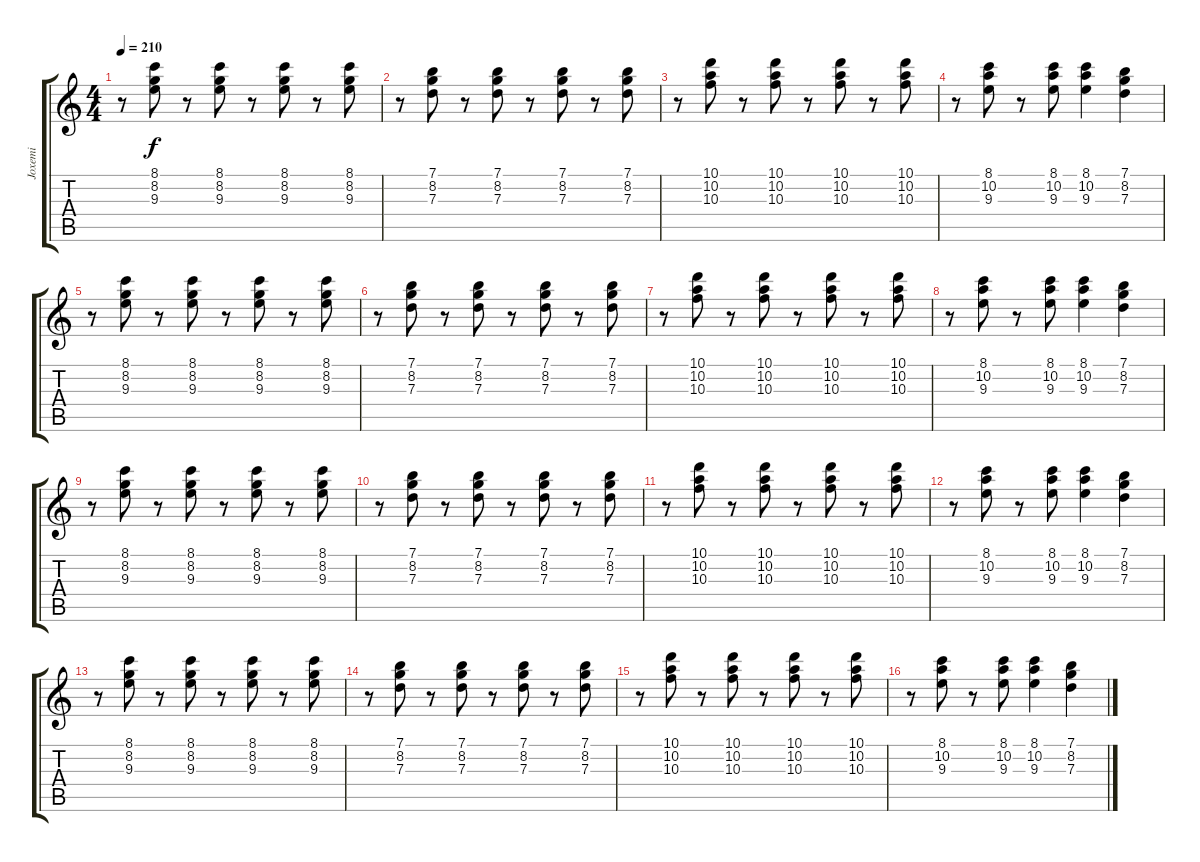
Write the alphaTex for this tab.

\track ("Joxemi" "Joxemi") {instrument electricguitarjazz}
\staff {score tabs}
\tuning (E4 B3 G3 D3 A2 E2) {hide}
\ts (4 4)
\tempo 210
\clef g2
\ks c
r.8{dy f volume 7 instrument electricguitarjazz} (8.1 8.2 9.3).8 r.8 (8.1 8.2 9.3).8 r.8 (8.1 8.2 9.3).8 r.8 (8.1 8.2 9.3).8 |
r.8 (7.1 8.2 7.3).8 r.8 (7.1 8.2 7.3).8 r.8 (7.1 8.2 7.3).8 r.8 (7.1 8.2 7.3).8 |
r.8 (10.1 10.2 10.3).8 r.8 (10.1 10.2 10.3).8 r.8 (10.1 10.2 10.3).8 r.8 (10.1 10.2 10.3).8 |
r.8 (8.1 10.2 9.3).8 r.8 (8.1 10.2 9.3).8 (8.1 10.2 9.3).4 (7.1 8.2 7.3).4 |
r.8{volume 7 instrument electricguitarjazz} (8.1 8.2 9.3).8 r.8 (8.1 8.2 9.3).8 r.8 (8.1 8.2 9.3).8 r.8 (8.1 8.2 9.3).8 |
r.8 (7.1 8.2 7.3).8 r.8 (7.1 8.2 7.3).8 r.8 (7.1 8.2 7.3).8 r.8 (7.1 8.2 7.3).8 |
r.8 (10.1 10.2 10.3).8 r.8 (10.1 10.2 10.3).8 r.8 (10.1 10.2 10.3).8 r.8 (10.1 10.2 10.3).8 |
r.8 (8.1 10.2 9.3).8 r.8 (8.1 10.2 9.3).8 (8.1 10.2 9.3).4 (7.1 8.2 7.3).4 |
r.8{volume 7 instrument electricguitarjazz} (8.1 8.2 9.3).8 r.8 (8.1 8.2 9.3).8 r.8 (8.1 8.2 9.3).8 r.8 (8.1 8.2 9.3).8 |
r.8 (7.1 8.2 7.3).8 r.8 (7.1 8.2 7.3).8 r.8 (7.1 8.2 7.3).8 r.8 (7.1 8.2 7.3).8 |
r.8 (10.1 10.2 10.3).8 r.8 (10.1 10.2 10.3).8 r.8 (10.1 10.2 10.3).8 r.8 (10.1 10.2 10.3).8 |
r.8 (8.1 10.2 9.3).8 r.8 (8.1 10.2 9.3).8 (8.1 10.2 9.3).4 (7.1 8.2 7.3).4 |
r.8{volume 7 instrument electricguitarjazz} (8.1 8.2 9.3).8 r.8 (8.1 8.2 9.3).8 r.8 (8.1 8.2 9.3).8 r.8 (8.1 8.2 9.3).8 |
r.8 (7.1 8.2 7.3).8 r.8 (7.1 8.2 7.3).8 r.8 (7.1 8.2 7.3).8 r.8 (7.1 8.2 7.3).8 |
r.8 (10.1 10.2 10.3).8 r.8 (10.1 10.2 10.3).8 r.8 (10.1 10.2 10.3).8 r.8 (10.1 10.2 10.3).8 |
r.8 (8.1 10.2 9.3).8 r.8 (8.1 10.2 9.3).8 (8.1 10.2 9.3).4 (7.1 8.2 7.3).4
